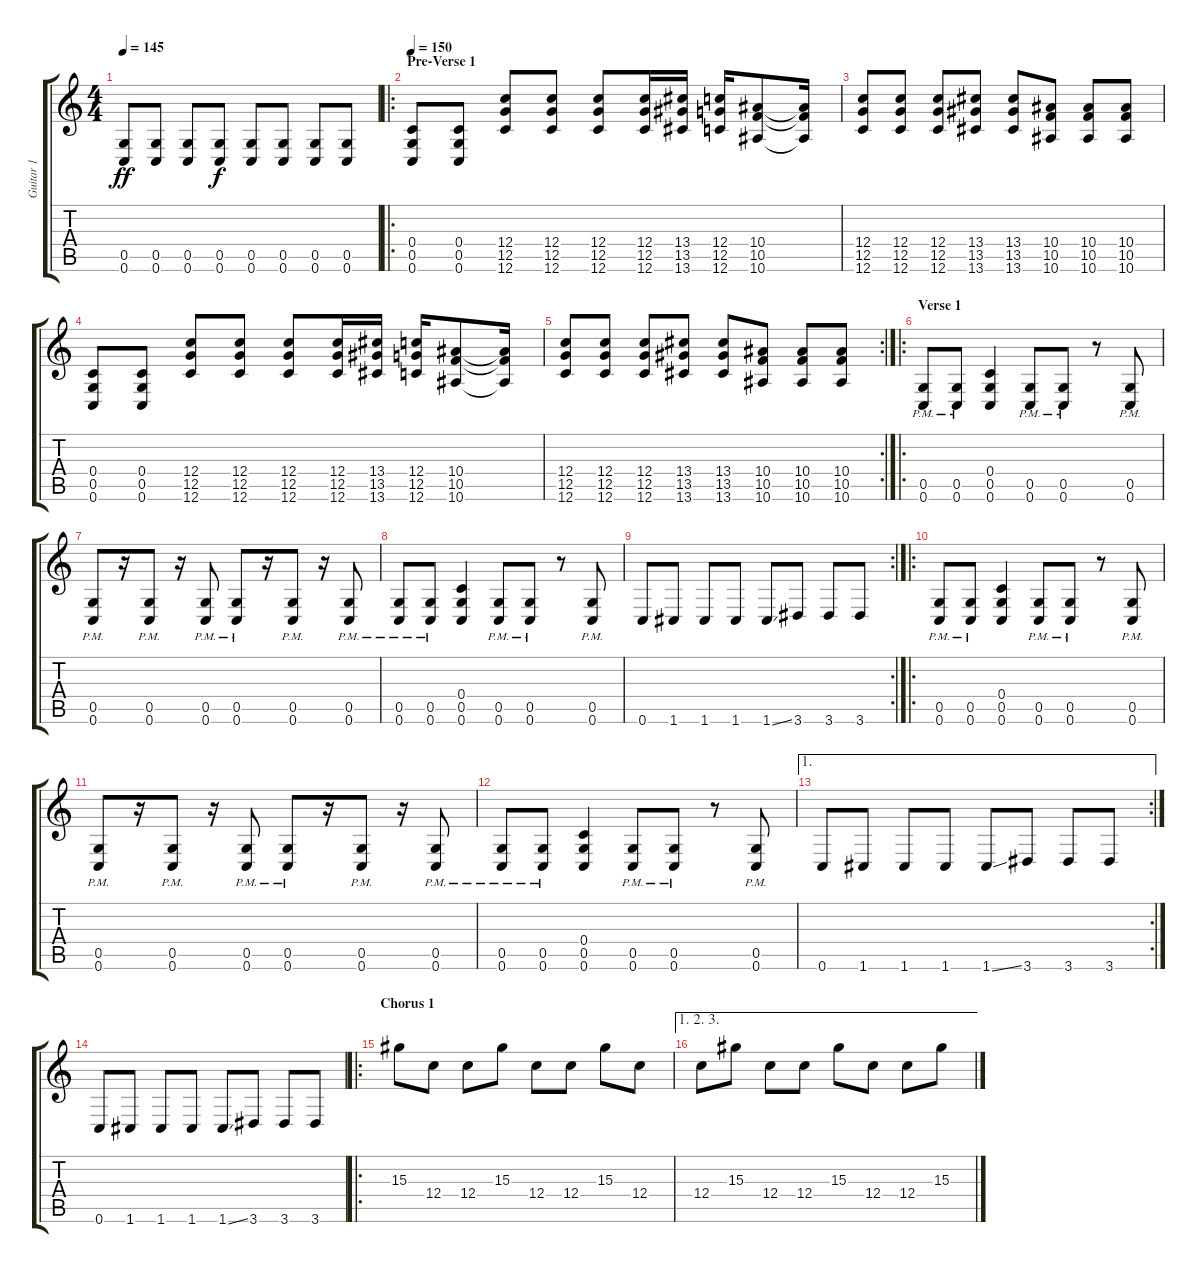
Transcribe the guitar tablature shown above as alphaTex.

\track ("Guitar 1" "Guitar 1") {instrument distortionguitar}
\staff {score tabs}
\tuning (D4 A3 F3 C3 G2 C2) {hide}
\ts (4 4)
\tempo 145
\clef g2
\ks c
(0.5 0.6).8{dy ff} (0.5 0.6).8 (0.5 0.6).8 (0.5 0.6).8{dy f} (0.5 0.6).8 (0.5 0.6).8 (0.5 0.6).8 (0.5 0.6).8 |
\ro
\section ("" "Pre-Verse 1")
\tempo 150
(0.4 0.5 0.6).8 (0.4 0.5 0.6).8 (12.4 12.5 12.6).8 (12.4 12.5 12.6).8 (12.4 12.5 12.6).8 (12.4 12.5 12.6).16 (13.4 13.5 13.6).16 (12.4 12.5 12.6).16 (10.4 10.5 10.6).8 (10.4{t} 10.5{t} 10.6{t}).16 |
(12.4 12.5 12.6).8 (12.4 12.5 12.6).8 (12.4 12.5 12.6).8 (13.4 13.5 13.6).8 (13.4 13.5 13.6).8 (10.4 10.5 10.6).8 (10.4 10.5 10.6).8 (10.4 10.5 10.6).8 |
(0.4 0.5 0.6).8 (0.4 0.5 0.6).8 (12.4 12.5 12.6).8 (12.4 12.5 12.6).8 (12.4 12.5 12.6).8 (12.4 12.5 12.6).16 (13.4 13.5 13.6).16 (12.4 12.5 12.6).16 (10.4 10.5 10.6).8 (10.4{t} 10.5{t} 10.6{t}).16 |
\rc 2
(12.4 12.5 12.6).8 (12.4 12.5 12.6).8 (12.4 12.5 12.6).8 (13.4 13.5 13.6).8 (13.4 13.5 13.6).8 (10.4 10.5 10.6).8 (10.4 10.5 10.6).8 (10.4 10.5 10.6).8 |
\ro
\section ("" "Verse 1")
(0.5{pm} 0.6{pm}).8 (0.5{pm} 0.6{pm}).8 (0.4 0.5 0.6).4 (0.5{pm} 0.6{pm}).8 (0.5{pm} 0.6{pm}).8 r.8 (0.5{pm} 0.6{pm}).8 |
(0.5{pm} 0.6{pm}).8 r.16 (0.5{pm} 0.6{pm}).8 r.16 (0.5{pm} 0.6{pm}).8 (0.5{pm} 0.6{pm}).8 r.16 (0.5{pm} 0.6{pm}).8 r.16 (0.5{pm} 0.6{pm}).8 |
(0.5{pm} 0.6{pm}).8 (0.5{pm} 0.6{pm}).8 (0.4 0.5 0.6).4 (0.5{pm} 0.6{pm}).8 (0.5{pm} 0.6{pm}).8 r.8 (0.5{pm} 0.6{pm}).8 |
\rc 2
0.6.8 1.6.8 1.6.8 1.6.8 1.6{ss}.8 3.6.8 3.6.8 3.6.8 |
\ro
(0.5{pm} 0.6{pm}).8 (0.5{pm} 0.6{pm}).8 (0.4 0.5 0.6).4 (0.5{pm} 0.6{pm}).8 (0.5{pm} 0.6{pm}).8 r.8 (0.5{pm} 0.6{pm}).8 |
(0.5{pm} 0.6{pm}).8 r.16 (0.5{pm} 0.6{pm}).8 r.16 (0.5{pm} 0.6{pm}).8 (0.5{pm} 0.6{pm}).8 r.16 (0.5{pm} 0.6{pm}).8 r.16 (0.5{pm} 0.6{pm}).8 |
(0.5{pm} 0.6{pm}).8 (0.5{pm} 0.6{pm}).8 (0.4 0.5 0.6).4 (0.5{pm} 0.6{pm}).8 (0.5{pm} 0.6{pm}).8 r.8 (0.5{pm} 0.6{pm}).8 |
\ae 1
\rc 2
0.6.8 1.6.8 1.6.8 1.6.8 1.6{ss}.8 3.6.8 3.6.8 3.6.8 |
0.6.8 1.6.8 1.6.8 1.6.8 1.6{ss}.8 3.6.8 3.6.8 3.6.8 |
\ro
\section ("" "Chorus 1")
15.3.8 12.4.8 12.4.8 15.3.8 12.4.8 12.4.8 15.3.8 12.4.8 |
\ae (1 2 3)
12.4.8 15.3.8 12.4.8 12.4.8 15.3.8 12.4.8 12.4.8 15.3.8
